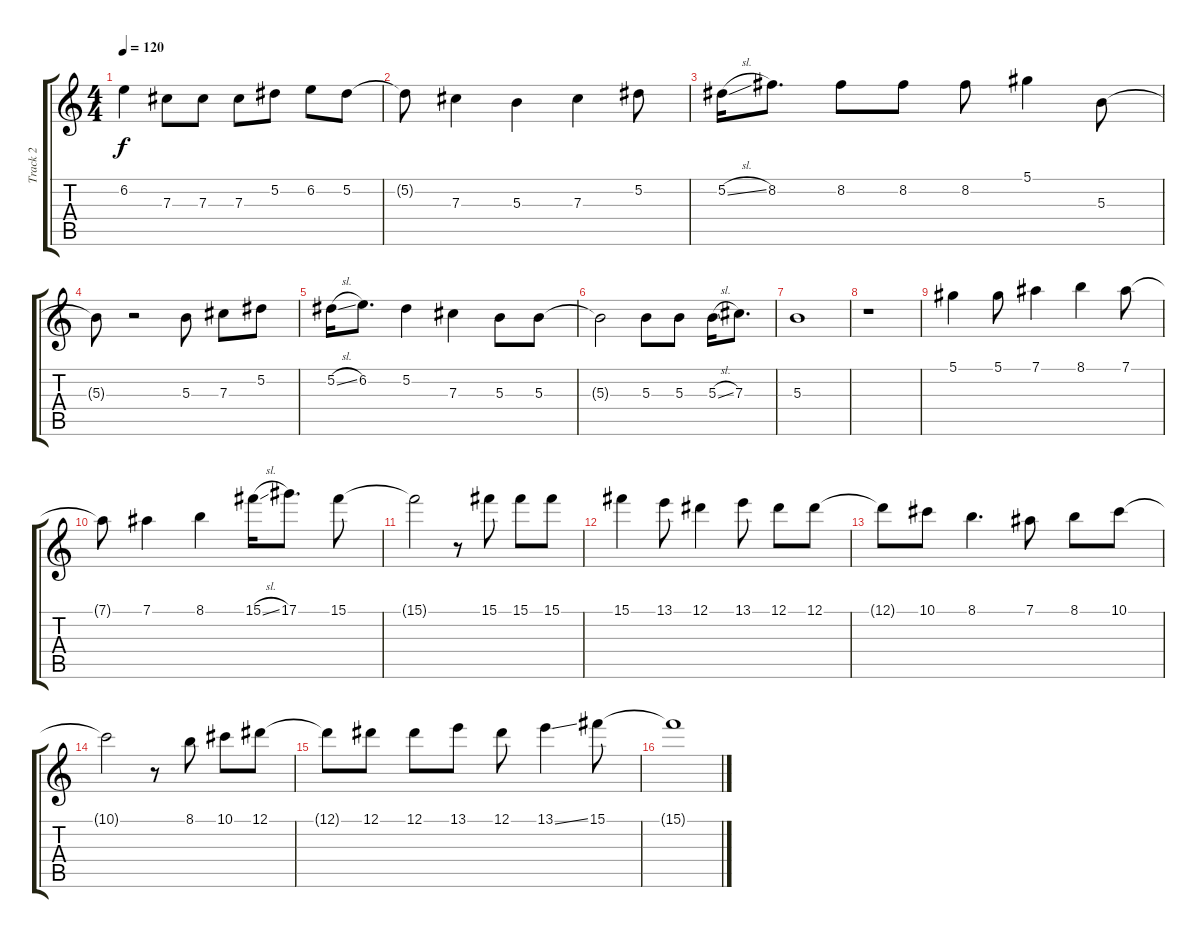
\track ("Track 2" "Track 2") {instrument acousticguitarsteel}
\staff {score tabs}
\tuning (Eb4 Bb3 Gb3 Db3 Ab2 Eb2) {hide}
\ts (4 4)
\tempo 120
\clef g2
\ks c
6.2.4{dy f} 7.3.8 7.3.8 7.3.8 5.2.8 6.2.8 5.2.8 |
5.2{t}.8 7.3.4 5.3.4 7.3.4 5.2.8 |
5.2{sl}.16 8.2.8{d} 8.2.8 8.2.8 8.2.8 5.1.4 5.3.8 |
5.3{t}.8 r.2 5.3.8 7.3.8 5.2.8 |
5.2{sl}.16 6.2.8{d} 5.2.4 7.3.4 5.3.8 5.3.8 |
5.3{t}.2 5.3.8 5.3.8 5.3{sl}.16 7.3.8{d} |
5.3.1 |
r.1 |
5.1.4 5.1.8 7.1.4 8.1.4 7.1.8 |
7.1{t}.8 7.1.4 8.1.4 15.1{sl}.16 17.1.8{d} 15.1.8 |
15.1{t}.2 r.8 15.1.8 15.1.8 15.1.8 |
15.1.4 13.1.8 12.1.4 13.1.8 12.1.8 12.1.8 |
12.1{t}.8 10.1.8 8.1.4{d} 7.1.8 8.1.8 10.1.8 |
10.1{t}.2 r.8 8.1.8 10.1.8 12.1.8 |
12.1{t}.8 12.1.8 12.1.8 13.1.8 12.1.8 13.1{ss}.4 15.1.8 |
15.1{t}.1
